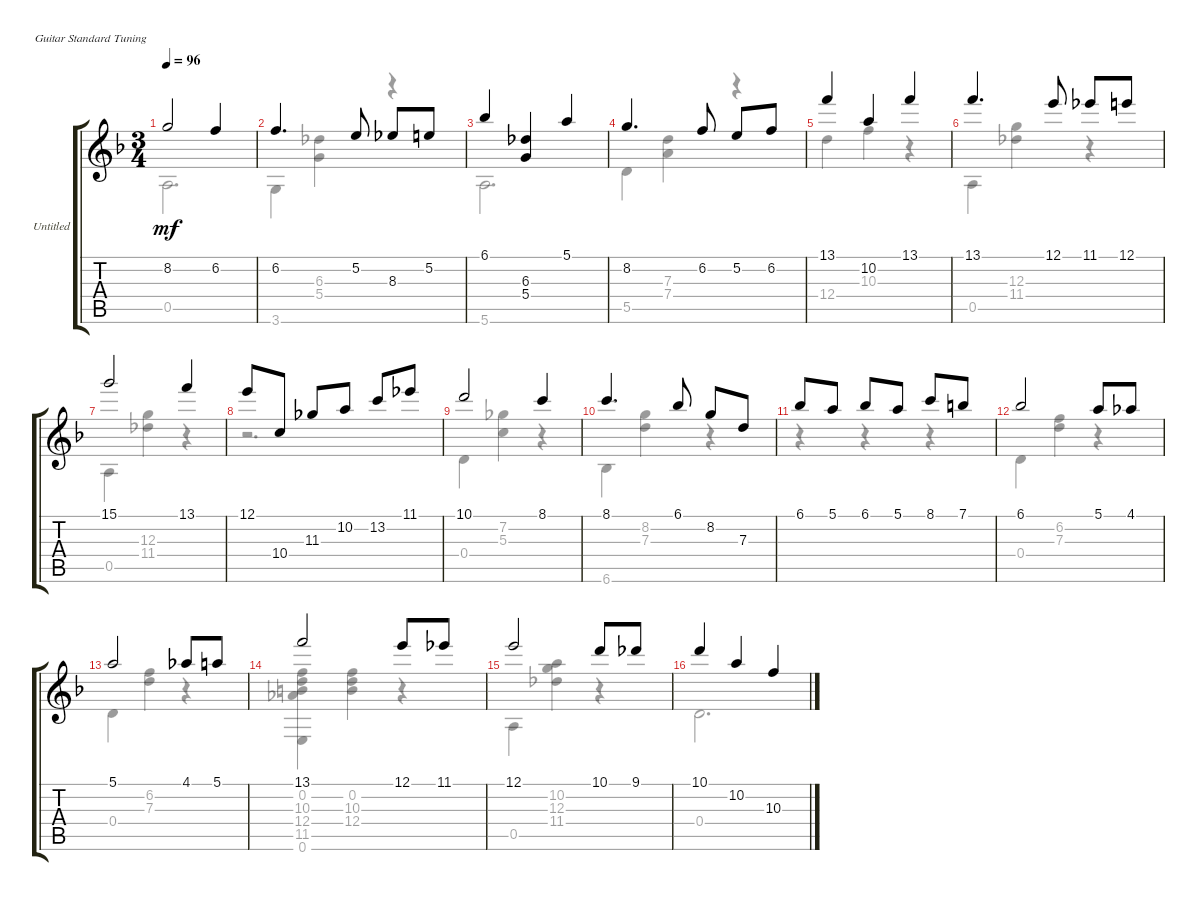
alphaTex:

\bracketExtendMode groupsimilarinstruments
\firstSystemTrackNameOrientation horizontal
\otherSystemsTrackNameOrientation horizontal
\track ("Untitled" "Untitled") {instrument acousticguitarnylon}
\staff {score tabs}
\tuning (E4 B3 G3 D3 A2 E2)
\voice
\ts (3 4)
\tempo 96
\clef g2
\ks dminor
8.2.2{dy mf} 6.2.4 |
6.2.4{d} 5.2.8 8.3.8 5.2.8 |
6.1.4 (6.3 5.4).4 5.1.4 |
8.2.4{d} 6.2.8 5.2.8 6.2.8 |
13.1.4 10.2.4 13.1.4 |
13.1.4{d} 12.1.8 11.1.8 12.1.8 |
15.1.2 13.1.4 |
12.1.8 10.4.8 11.3.8 10.2.8 13.2.8 11.1.8 |
10.1.2 8.1.4 |
8.1.4{d} 6.1.8 8.2.8 7.3.8 |
6.1.8 5.1.8 6.1.8 5.1.8 8.1.8 7.1.8 |
6.1.2 5.1.8 4.1.8 |
5.1.2 4.1.8 5.1.8 |
13.1.2 12.1.8 11.1.8 |
12.1.2 10.1.8 9.1.8 |
10.1.4 10.2.4 10.3.4
\voice
\clef g2
\ottava regular
\simile none
\ks dminor
0.5.2{d dy mf} |
3.6.4 (6.3 5.4).4 r.4 |
5.6.2{d} |
5.5.4 (7.3 7.4).4 r.4 |
12.4.4 10.3.4 r.4 |
0.5.4 (12.3 11.4).4 r.4 |
0.5.4 (12.3 11.4).4 r.4 |
r.2{d} |
0.4.4 (7.2 5.3).4 r.4 |
6.6.4 (8.2 7.3).4 r.4 |
r.4 r.4 r.4 |
0.4.4 (6.2 7.3).4 r.4 |
0.4.4 (6.2 7.3).4 r.4 |
(10.3 12.4 0.2 11.5 0.6).4 (10.3 12.4 0.2).4 r.4 |
0.5.4 (10.2 12.3 11.4).4 r.4 |
0.4.2{d}
